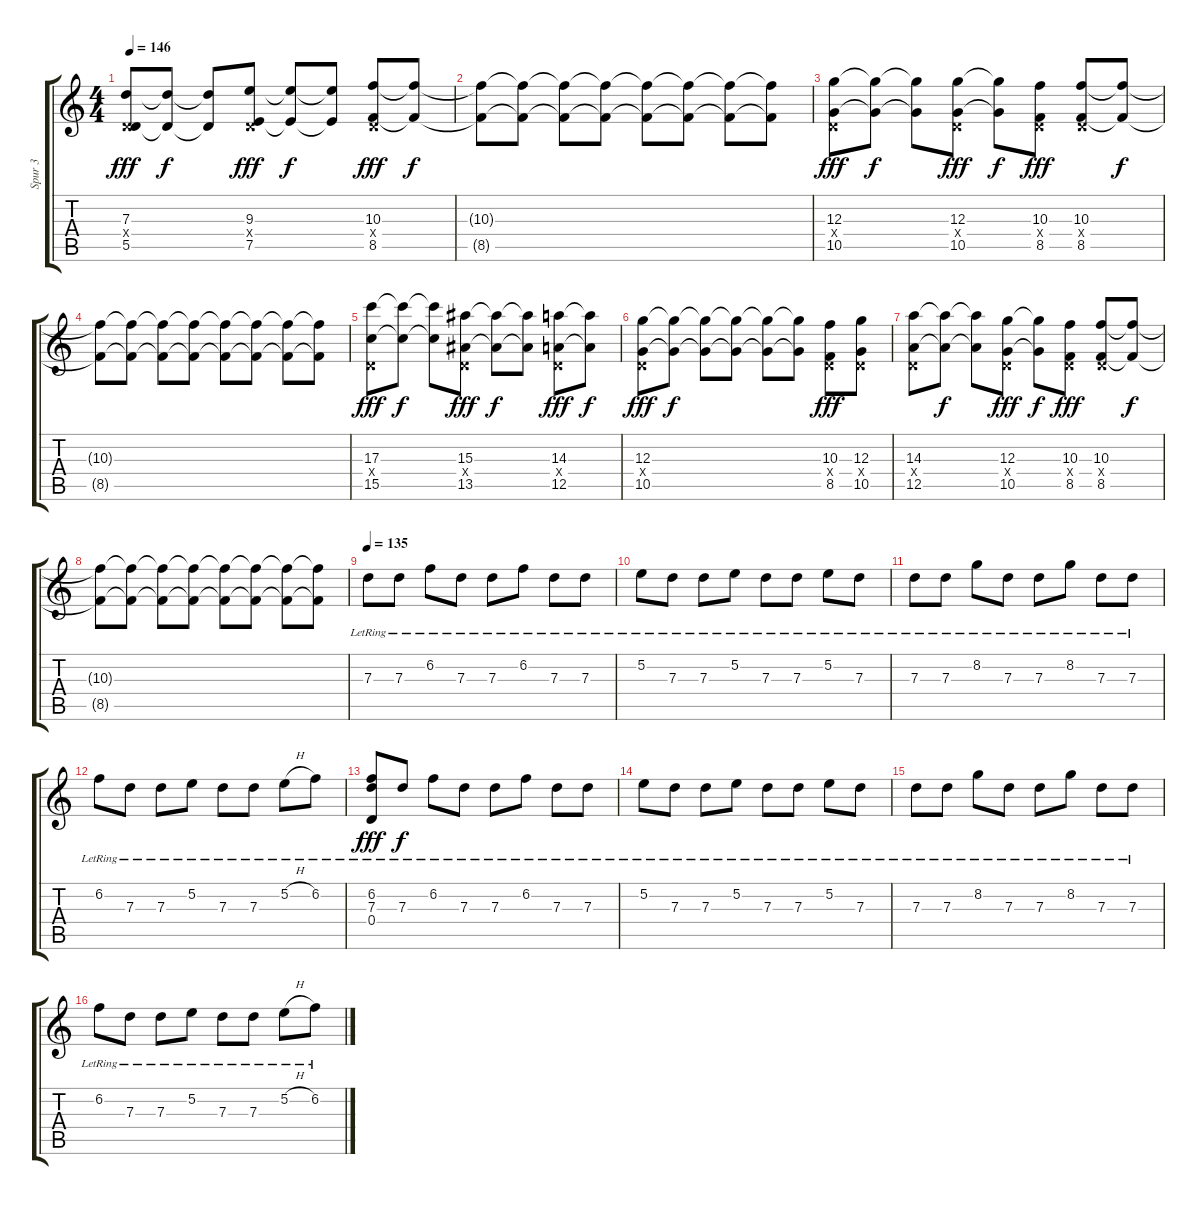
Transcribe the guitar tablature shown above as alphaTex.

\track ("Spur 3" "Spur 3") {instrument distortionguitar}
\staff {score tabs}
\tuning (E4 B3 G3 D3 A2 D2) {hide}
\ts (4 4)
\tempo 146
\clef g2
\ks c
(7.3 0.4{x} 5.5).8{dy fff} (7.3{t} 5.5{t}).8{dy f} (7.3{t} 5.5{t}).8 (9.3 0.4{x} 7.5).8{dy fff} (9.3{t} 7.5{t}).8{dy f} (9.3{t} 7.5{t}).8 (10.3 0.4{x} 8.5).8{dy fff} (10.3{t} 8.5{t}).8{dy f} |
(10.3{t} 8.5{t}).8 (10.3{t} 8.5{t}).8 (10.3{t} 8.5{t}).8 (10.3{t} 8.5{t}).8 (10.3{t} 8.5{t}).8 (10.3{t} 8.5{t}).8 (10.3{t} 8.5{t}).8 (10.3{t} 8.5{t}).8 |
(12.3 0.4{x} 10.5).8{dy fff} (12.3{t} 10.5{t}).8{dy f} (12.3{t} 10.5{t}).8 (12.3 0.4{x} 10.5).8{dy fff} (12.3{t} 10.5{t}).8{dy f} (10.3 0.4{x} 8.5).8{dy fff} (10.3 0.4{x} 8.5).8 (10.3{t} 8.5{t}).8{dy f} |
(10.3{t} 8.5{t}).8 (10.3{t} 8.5{t}).8 (10.3{t} 8.5{t}).8 (10.3{t} 8.5{t}).8 (10.3{t} 8.5{t}).8 (10.3{t} 8.5{t}).8 (10.3{t} 8.5{t}).8 (10.3{t} 8.5{t}).8 |
(17.3 0.4{x} 15.5).8{dy fff} (17.3{t} 15.5{t}).8{dy f} (17.3{t} 15.5{t}).8 (15.3 0.4{x} 13.5).8{dy fff} (15.3{t} 13.5{t}).8{dy f} (15.3{t} 13.5{t}).8 (14.3 0.4{x} 12.5).8{dy fff} (14.3{t} 12.5{t}).8{dy f} |
(12.3 0.4{x} 10.5).8{dy fff} (12.3{t} 10.5{t}).8{dy f} (12.3{t} 10.5{t}).8 (12.3{t} 10.5{t}).8 (12.3{t} 10.5{t}).8 (12.3{t} 10.5{t}).8 (10.3 0.4{x} 8.5).8{dy fff} (12.3 0.4{x} 10.5).8 |
(14.3 0.4{x} 12.5).8 (14.3{t} 12.5{t}).8{dy f} (14.3{t} 12.5{t}).8 (12.3 0.4{x} 10.5).8{dy fff} (12.3{t} 10.5{t}).8{dy f} (10.3 0.4{x} 8.5).8{dy fff} (10.3 0.4{x} 8.5).8 (10.3{t} 8.5{t}).8{dy f} |
(10.3{t} 8.5{t}).8 (10.3{t} 8.5{t}).8 (10.3{t} 8.5{t}).8 (10.3{t} 8.5{t}).8 (10.3{t} 8.5{t}).8 (10.3{t} 8.5{t}).8 (10.3{t} 8.5{t}).8 (10.3{t} 8.5{t}).8 |
\tempo 135
7.3{lr}.8{volume 16 balance 8 instrument electricguitarclean} 7.3{lr}.8 6.2{lr}.8 7.3{lr}.8 7.3{lr}.8 6.2{lr}.8 7.3{lr}.8 7.3{lr}.8 |
5.2{lr}.8 7.3{lr}.8 7.3{lr}.8 5.2{lr}.8 7.3{lr}.8 7.3{lr}.8 5.2{lr}.8 7.3{lr}.8 |
7.3{lr}.8 7.3{lr}.8 8.2{lr}.8 7.3{lr}.8 7.3{lr}.8 8.2{lr}.8 7.3{lr}.8 7.3{lr}.8 |
6.2{lr}.8 7.3{lr}.8 7.3{lr}.8 5.2{lr}.8 7.3{lr}.8 7.3{lr}.8 5.2{h lr}.8 6.2{lr}.8 |
(6.2{lr} 7.3{lr} 0.4{lr}).8{dy fff} 7.3{lr}.8{dy f} 6.2{lr}.8 7.3{lr}.8 7.3{lr}.8 6.2{lr}.8 7.3{lr}.8 7.3{lr}.8 |
5.2{lr}.8 7.3{lr}.8 7.3{lr}.8 5.2{lr}.8 7.3{lr}.8 7.3{lr}.8 5.2{lr}.8 7.3{lr}.8 |
7.3{lr}.8 7.3{lr}.8 8.2{lr}.8 7.3{lr}.8 7.3{lr}.8 8.2{lr}.8 7.3{lr}.8 7.3{lr}.8 |
6.2{lr}.8 7.3{lr}.8 7.3{lr}.8 5.2{lr}.8 7.3{lr}.8 7.3{lr}.8 5.2{h lr}.8 6.2{lr}.8
